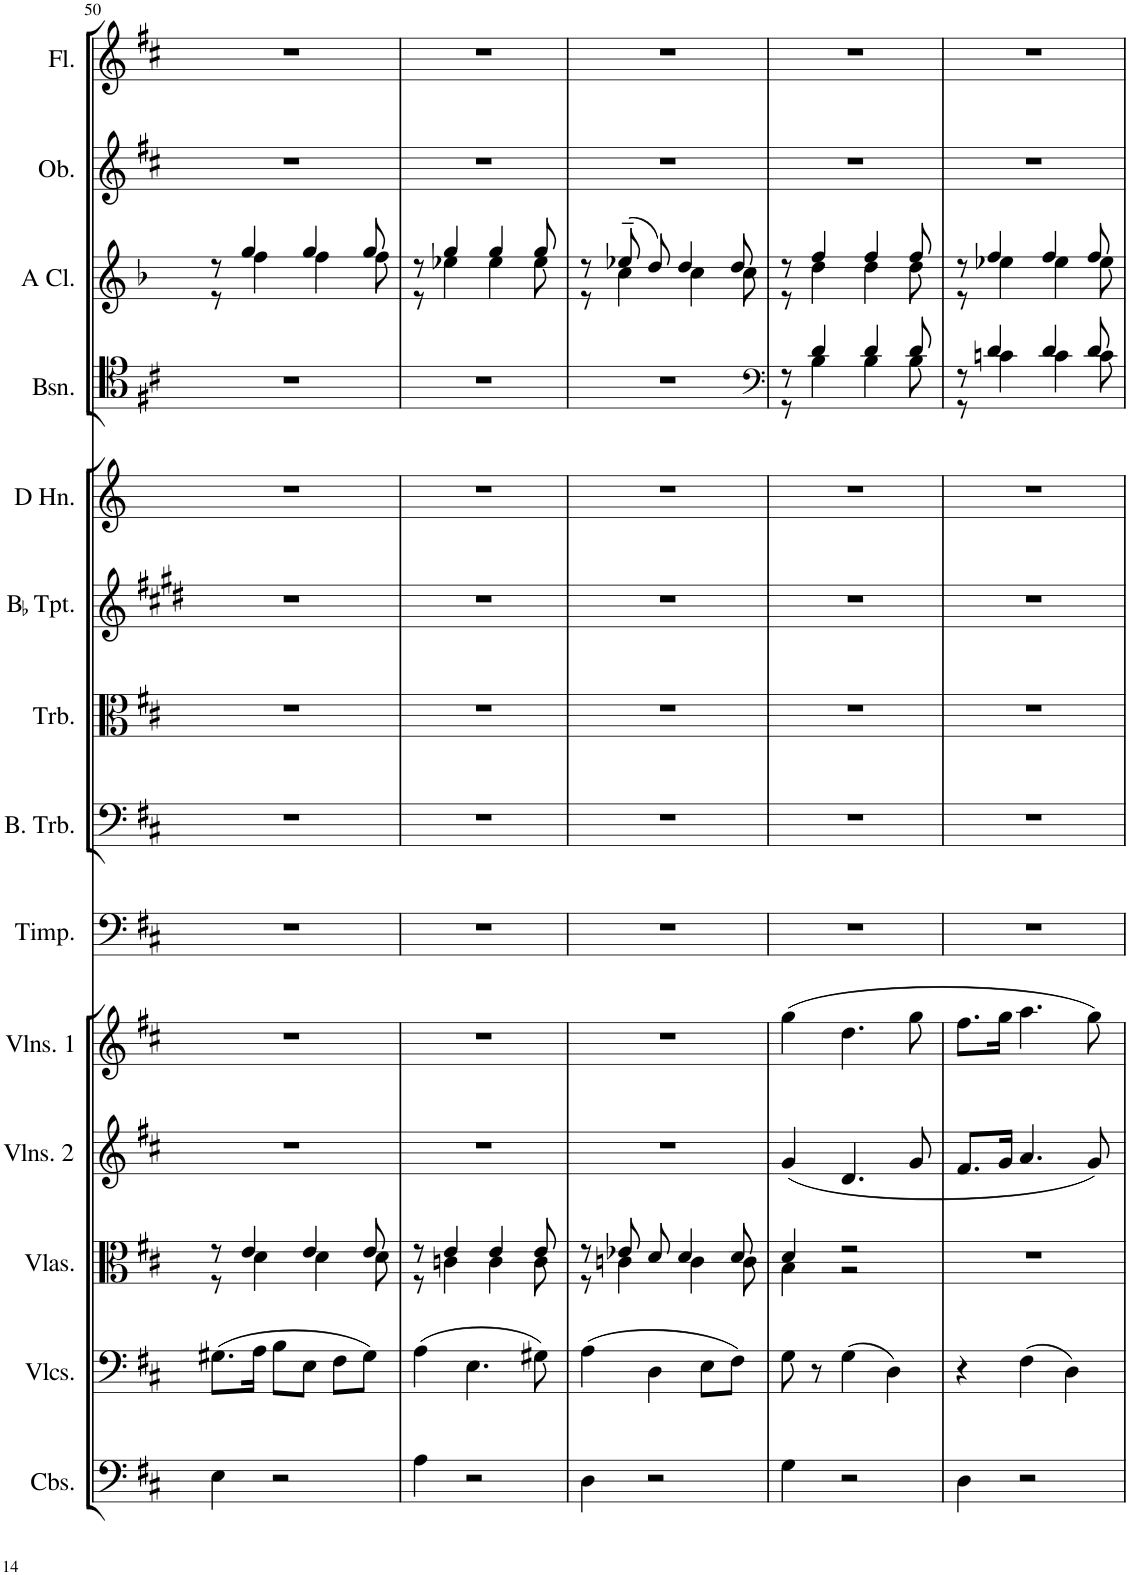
**kern	**kern	**kern	**kern	**kern	**kern	**kern	**kern	**kern	**kern	**kern	**kern	**kern	**kern
*part14	*part13	*part12	*part11	*part10	*part9	*part8	*part7	*part6	*part5	*part4	*part3	*part2	*part1
*staff14	*staff13	*staff12	*staff11	*staff10	*staff9	*staff8	*staff7	*staff6	*staff5	*staff4	*staff3	*staff2	*staff1
*I"Contrabasses	*I"Violoncellos	*I"Violas	*I"Violins 2	*I"Violins 1	*I"Timpani	*I"Bass Trombone	*I"Trombone	*I"BaccidentalFlat Trumpet	*I"D Horn	*I"Bassoon	*I"A Clarinet	*I"Oboe	*I"Flute
*I'Cbs.	*I'Vlcs.	*I'Vlas.	*I'Vlns. 2	*I'Vlns. 1	*I'Timp.	*I'B. Trb.	*I'Trb.	*I'BaccidentalFlat Tpt.	*I'D Hn.	*I'Bsn.	*I'A Cl.	*I'Ob.	*I'Fl.
!!LO:PB:g=z
*clefF4	*clefF4	*clefC3	*clefG2	*clefG2	*clefF4	*clefF4	*clefC3	*clefG2	*clefG2	*clefC4	*clefG2	*clefG2	*clefG2
*Trd7c12	*	*	*	*	*	*	*	*Trd1c2	*Trd6c10	*	*Trd2c3	*	*
*k[f#c#]	*k[f#c#]	*k[f#c#]	*k[f#c#]	*k[f#c#]	*k[f#c#]	*k[f#c#]	*k[f#c#]	*k[f#c#g#d#]	*k[]	*k[f#c#]	*k[b-]	*k[f#c#]	*k[f#c#]
*M3/4	*M3/4	*M3/4	*M3/4	*M3/4	*M3/4	*M3/4	*M3/4	*M3/4	*M3/4	*M3/4	*M3/4	*M3/4	*M3/4
=50	=50	=50	=50	=50	=50	=50	=50	=50	=50	=50	=50	=50	=50
*	*	*^	*	*	*	*	*	*	*	*	*^	*	*
4E\	(8.G#X\L	8r	8r	2.r	2.r	2.r	2.r	2.r	2.r	2.r	2.r	8r	8r	2.r	2.r
.	.	4e/	4d\	.	.	.	.	.	.	.	.	4gg/	4ff\	.	.
.	16A\Jk	.	.	.	.	.	.	.	.	.	.	.	.	.	.
2r	8B\L	.	.	.	.	.	.	.	.	.	.	.	.	.	.
.	8E\J	4e/	4d\	.	.	.	.	.	.	.	.	4gg/	4ff\	.	.
.	8F#\L	.	.	.	.	.	.	.	.	.	.	.	.	.	.
.	8G#\J)	8e/	8d\	.	.	.	.	.	.	.	.	8gg/	8ff\	.	.
=51	=51	=51	=51	=51	=51	=51	=51	=51	=51	=51	=51	=51	=51	=51	=51
4A\	(4A\	8r	8r	2.r	2.r	2.r	2.r	2.r	2.r	2.r	2.r	8r	8r	2.r	2.r
.	.	4e/	4cn\	.	.	.	.	.	.	.	.	4gg/	4ee-X\	.	.
2r	4.E\	.	.	.	.	.	.	.	.	.	.	.	.	.	.
.	.	4e/	4c\	.	.	.	.	.	.	.	.	4gg/	4ee-\	.	.
.	8G#X\)	8e/	8c\	.	.	.	.	.	.	.	.	8gg/	8ee-\	.	.
=52	=52	=52	=52	=52	=52	=52	=52	=52	=52	=52	=52	=52	=52	=52	=52
4D\	(4A\	8r	8r	2.r	2.r	2.r	2.r	2.r	2.r	2.r	2.r	8r	8r	2.r	2.r
.	.	8e-X/	4cn\	.	.	.	.	.	.	.	.	(8ee-X~/	4cc\	.	.
2r	4D\	8d/	.	.	.	.	.	.	.	.	.	8dd/)	.	.	.
.	.	4d/	4c\	.	.	.	.	.	.	.	.	4dd/	4cc\	.	.
.	8E\L	.	.	.	.	.	.	.	.	.	.	.	.	.	.
.	8F#\J)	8d/	8c\	.	.	.	.	.	.	.	.	8dd/	8cc\	.	.
=53	=53	=53	=53	=53	=53	=53	=53	=53	=53	=53	=53	=53	=53	=53	=53
*	*	*	*	*	*	*	*	*	*	*	*clefF4	*	*	*	*
*	*	*	*	*	*	*	*	*	*	*	*^	*	*	*	*
4G\	8G\	4d/	4B\	(4g/	(4gg\	2.r	2.r	2.r	2.r	2.r	8r	8r	8r	8r	2.r	2.r
.	8r	.	.	.	.	.	.	.	.	.	4d/	4B\	4ff/	4dd\	.	.
2r	(4G\	2r	2r	4.d/	4.dd\	.	.	.	.	.	.	.	.	.	.	.
.	.	.	.	.	.	.	.	.	.	.	4d/	4B\	4ff/	4dd\	.	.
.	4D\)	.	.	.	.	.	.	.	.	.	.	.	.	.	.	.
.	.	.	.	8g/	8gg\	.	.	.	.	.	8d/	8B\	8ff/	8dd\	.	.
*	*	*v	*v	*	*	*	*	*	*	*	*	*	*	*	*	*
=54	=54	=54	=54	=54	=54	=54	=54	=54	=54	=54	=54	=54	=54	=54	=54
4D\	4r	2.r	8.f#/L	8.ff#\L	2.r	2.r	2.r	2.r	2.r	8r	8r	8r	8r	2.r	2.r
.	.	.	.	.	.	.	.	.	.	4d/	4cn\	4ff/	4ee-X\	.	.
.	.	.	16g/Jk	16gg\Jk	.	.	.	.	.	.	.	.	.	.	.
2r	(4F#\	.	4.a/	4.aa\	.	.	.	.	.	.	.	.	.	.	.
.	.	.	.	.	.	.	.	.	.	4d/	4c\	4ff/	4ee-\	.	.
.	4D\)	.	.	.	.	.	.	.	.	.	.	.	.	.	.
.	.	.	8g/)	8gg\)	.	.	.	.	.	8d/	8c\	8ff/	8ee-\	.	.
*	*	*	*	*	*	*	*	*	*	*v	*v	*	*	*	*
*	*	*	*	*	*	*	*	*	*	*	*v	*v	*	*
=	=	=	=	=	=	=	=	=	=	=	=	=	=
*-	*-	*-	*-	*-	*-	*-	*-	*-	*-	*-	*-	*-	*-
